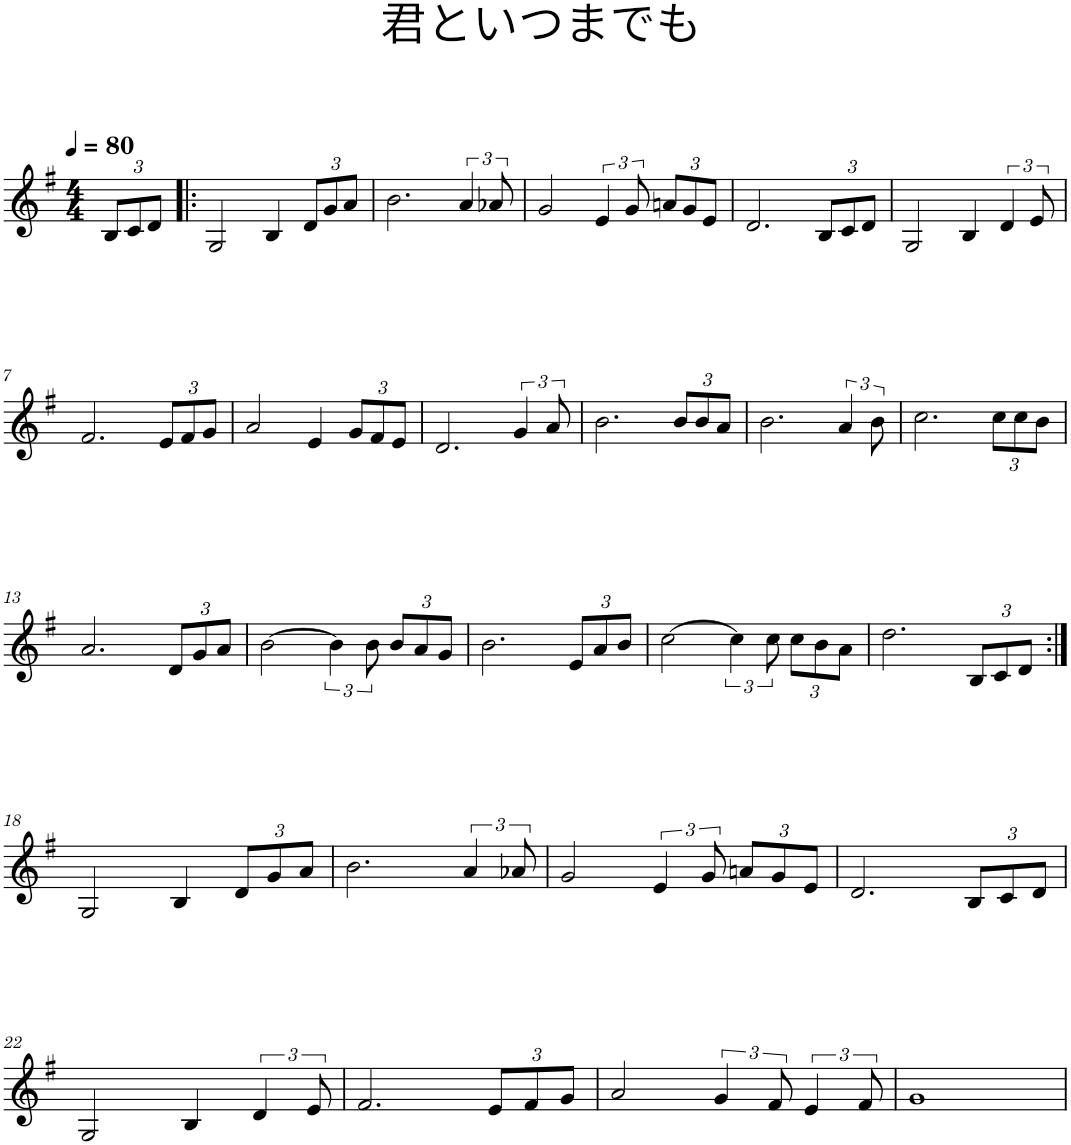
**kern
*part1
*staff1
*I"Piano
*I'Pno.
*clefG2
*k[f#]
*G:
*M4/4
*MM80
*Xbrackettup
=1
12B/L
12c/
12d/J
=2!|:
2G/
4B/
12d/L
12g/
12a/J
=3
2.b\
*brackettup
6a/
12a-X/
=4
2g/
6e/
12g/
*Xbrackettup
12an/L
12g/
12e/J
=5
2.d/
12B/L
12c/
12d/J
=6
2G/
4B/
*brackettup
6d/
12e/
!!LO:LB:g=z
=7
2.f#/
*Xbrackettup
12e/L
12f#/
12g/J
=8
2a/
4e/
12g/L
12f#/
12e/J
=9
2.d/
*brackettup
6g/
12a/
=10
2.b\
*Xbrackettup
12b/L
12b/
12a/J
=11
2.b\
*brackettup
6a/
12b\
=12
2.cc\
*Xbrackettup
12cc\L
12cc\
12b\J
!!LO:LB:g=z
=13
2.a/
12d/L
12g/
12a/J
=14
[2b\
*brackettup
6b\]
12b\
*Xbrackettup
12b/L
12a/
12g/J
=15
2.b\
12e/L
12a/
12b/J
=16
[2cc\
*brackettup
6cc\]
12cc\
*Xbrackettup
12cc\L
12b\
12a\J
=17
2.dd\
12B/L
12c/
12d/J
!!LO:LB:g=z
=18:|!
2G/
4B/
12d/L
12g/
12a/J
=19
2.b\
*brackettup
6a/
12a-X/
=20
2g/
6e/
12g/
*Xbrackettup
12an/L
12g/
12e/J
=21
2.d/
12B/L
12c/
12d/J
!!LO:LB:g=z
=22
2G/
4B/
*brackettup
6d/
12e/
=23
2.f#/
*Xbrackettup
12e/L
12f#/
12g/J
=24
2a/
*brackettup
6g/
12f#/
6e/
12f#/
=25
1g
=
*-
